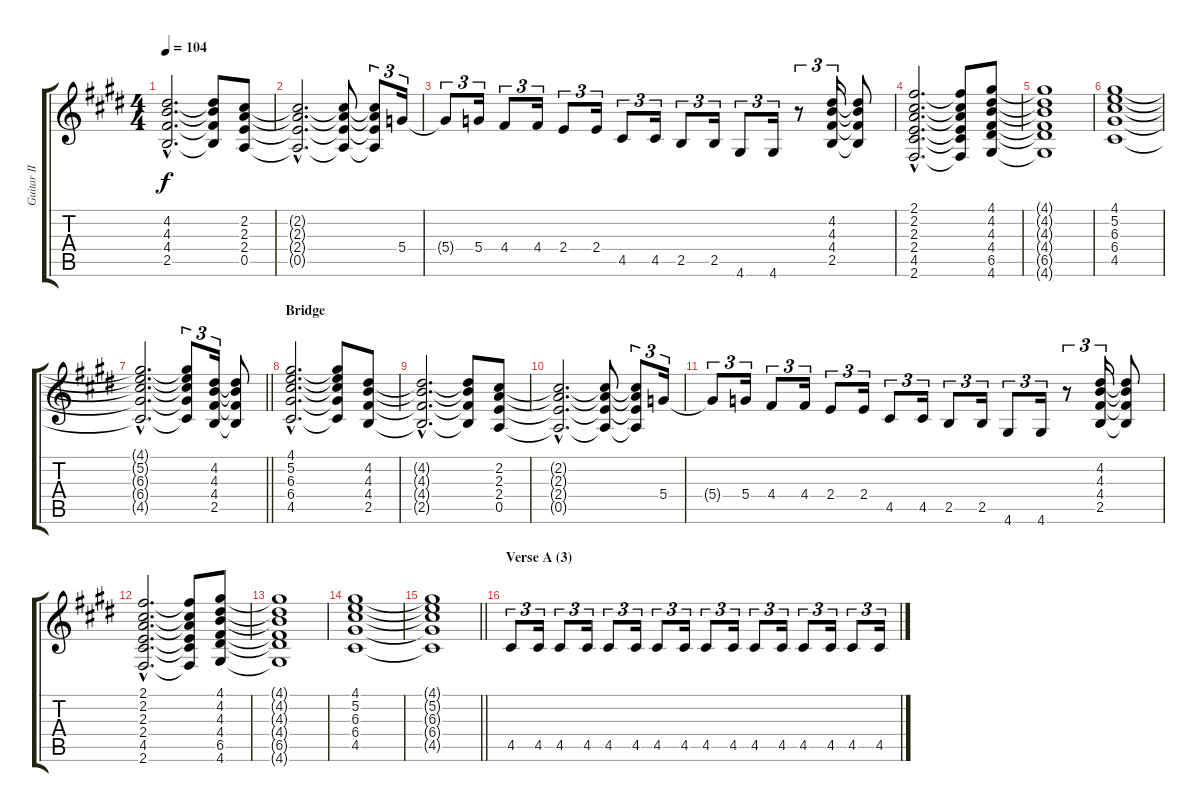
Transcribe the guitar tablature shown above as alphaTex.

\track ("Guitar II" "Guitar II") {instrument distortionguitar}
\staff {score tabs}
\tuning (E4 B3 G3 D3 A2 E2) {hide}
\ts (4 4)
\tempo 104
\clef g2
\ks c#minor
(4.2{hac t} 4.3{hac t} 4.4{hac t} 2.5{hac t}).2{d dy f} (4.2{t} 4.3{t} 4.4{t} 2.5{t}).8 (2.2 2.3 2.4 0.5).8 |
(2.2{hac t} 2.3{hac t} 2.4{hac t} 0.5{hac t}).2{d} (2.2{t} 2.3{t} 2.4{t} 0.5{t}).8 (2.2{t} 2.3{t} 2.4{t} 0.5{t}).8{tu (3 2)} 5.4.16{tu (3 2)} |
5.4{t}.8{tu (3 2)} 5.4.16{tu (3 2)} 4.4.8{tu (3 2)} 4.4.16{tu (3 2)} 2.4.8{tu (3 2)} 2.4.16{tu (3 2)} 4.5.8{tu (3 2)} 4.5.16{tu (3 2)} 2.5.8{tu (3 2)} 2.5.16{tu (3 2)} 4.6.8{tu (3 2)} 4.6.16{tu (3 2)} r.8{tu (3 2)} (4.2 4.3 4.4 2.5).16{tu (3 2)} (4.2{t} 4.3{t} 4.4{t} 2.5{t}).8 |
(2.1{hac} 2.2{hac} 2.3{hac} 2.4{hac} 4.5{hac} 2.6{hac}).2{d} (2.1{t} 2.2{t} 2.3{t} 2.4{t} 4.5{t} 2.6{t}).8 (4.1 4.2 4.3 4.4 6.5 4.6).8 |
(4.1{t} 4.2{t} 4.3{t} 4.4{t} 6.5{t} 4.6{t}).1 |
(4.1 5.2 6.3 6.4 4.5).1 |
\barLineRight lightlight
(4.1{hac t} 5.2{hac t} 6.3{hac t} 6.4{hac t} 4.5{hac t}).2{d} (4.1{t} 5.2{t} 6.3{t} 6.4{t} 4.5{t}).8{tu (3 2)} (4.2 4.3 4.4 2.5).16{tu (3 2)} (4.2{t} 4.3{t} 4.4{t} 2.5{t}).8 |
\section ("" "Bridge")
(4.1{hac} 5.2{hac} 6.3{hac} 6.4{hac} 4.5{hac}).2{d} (4.1{t} 5.2{t} 6.3{t} 6.4{t} 4.5{t}).8 (4.2 4.3 4.4 2.5).8 |
(4.2{hac t} 4.3{hac t} 4.4{hac t} 2.5{hac t}).2{d} (4.2{t} 4.3{t} 4.4{t} 2.5{t}).8 (2.2 2.3 2.4 0.5).8 |
(2.2{hac t} 2.3{hac t} 2.4{hac t} 0.5{hac t}).2{d} (2.2{t} 2.3{t} 2.4{t} 0.5{t}).8 (2.2{t} 2.3{t} 2.4{t} 0.5{t}).8{tu (3 2)} 5.4.16{tu (3 2)} |
5.4{t}.8{tu (3 2)} 5.4.16{tu (3 2)} 4.4.8{tu (3 2)} 4.4.16{tu (3 2)} 2.4.8{tu (3 2)} 2.4.16{tu (3 2)} 4.5.8{tu (3 2)} 4.5.16{tu (3 2)} 2.5.8{tu (3 2)} 2.5.16{tu (3 2)} 4.6.8{tu (3 2)} 4.6.16{tu (3 2)} r.8{tu (3 2)} (4.2 4.3 4.4 2.5).16{tu (3 2)} (4.2{t} 4.3{t} 4.4{t} 2.5{t}).8 |
(2.1{hac} 2.2{hac} 2.3{hac} 2.4{hac} 4.5{hac} 2.6{hac}).2{d} (2.1{t} 2.2{t} 2.3{t} 2.4{t} 4.5{t} 2.6{t}).8 (4.1 4.2 4.3 4.4 6.5 4.6).8 |
(4.1{t} 4.2{t} 4.3{t} 4.4{t} 6.5{t} 4.6{t}).1 |
(4.1 5.2 6.3 6.4 4.5).1 |
\barLineRight lightlight
(4.1{t} 5.2{t} 6.3{t} 6.4{t} 4.5{t}).1 |
\section ("" "Verse A (3)")
4.5.8{tu (3 2)} 4.5.16{tu (3 2)} 4.5.8{tu (3 2)} 4.5.16{tu (3 2)} 4.5.8{tu (3 2)} 4.5.16{tu (3 2)} 4.5.8{tu (3 2)} 4.5.16{tu (3 2)} 4.5.8{tu (3 2)} 4.5.16{tu (3 2)} 4.5.8{tu (3 2)} 4.5.16{tu (3 2)} 4.5.8{tu (3 2)} 4.5.16{tu (3 2)} 4.5.8{tu (3 2)} 4.5.16{tu (3 2)}
